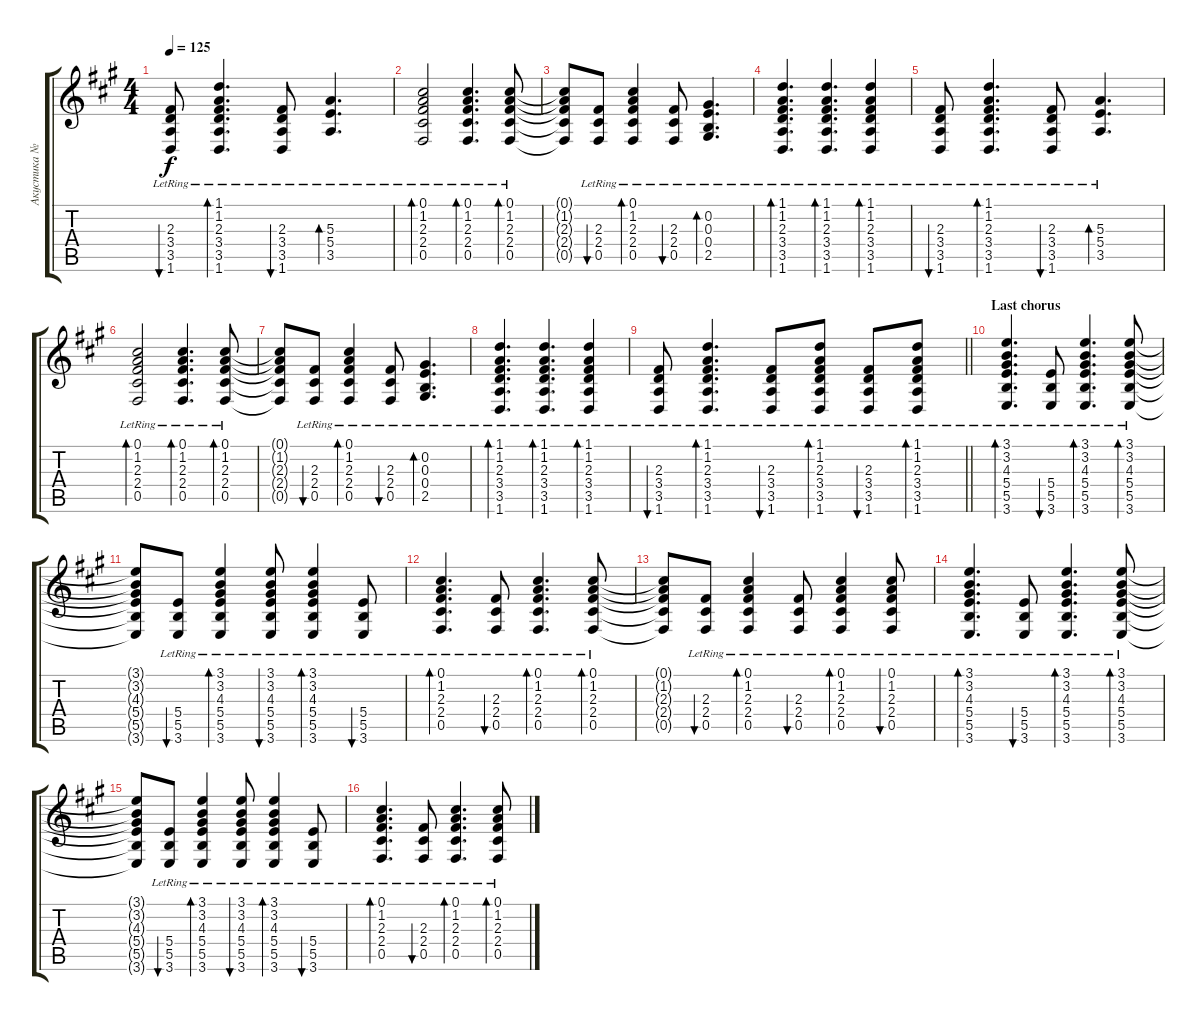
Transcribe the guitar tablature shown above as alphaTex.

\track ("Акустика №1" "Акустика №") {instrument acousticguitarsteel}
\staff {score tabs}
\tuning (Db4 Ab3 E3 B2 Gb2 Db2) {hide}
\ts (4 4)
\tempo 125
\clef g2
\ks f#minor
(2.3{lr} 3.4{lr} 3.5{lr} 1.6{lr}).8{bu 30 dy f} (1.1{lr} 1.2{lr} 2.3{lr} 3.4{lr} 3.5{lr} 1.6{lr}).4{d bd 30} (2.3{lr} 3.4{lr} 3.5{lr} 1.6{lr}).8{bu 30} (5.3{lr} 5.4{lr} 3.5{lr}).4{d bd 30} |
(0.1{lr} 1.2{lr} 2.3{lr} 2.4{lr} 0.5{lr}).2{bd 30} (0.1{lr} 1.2{lr} 2.3{lr} 2.4{lr} 0.5{lr}).4{d bd 30} (0.1{lr} 1.2{lr} 2.3{lr} 2.4{lr} 0.5{lr}).8{bd 30} |
(0.1{t} 1.2{t} 2.3{t} 2.4{t} 0.5{t}).8 (2.3{lr} 2.4{lr} 0.5{lr}).8{bu 30} (0.1{lr} 1.2{lr} 2.3{lr} 2.4{lr} 0.5{lr}).4{bd 30} (2.3{lr} 2.4{lr} 0.5{lr}).8{bu 30} (0.2{lr} 0.3{lr} 0.4{lr} 2.5{lr}).4{d bd 30} |
(1.1{lr} 1.2{lr} 2.3{lr} 3.4{lr} 3.5{lr} 1.6{lr}).4{d bd 30} (1.1{lr} 1.2{lr} 2.3{lr} 3.4{lr} 3.5{lr} 1.6{lr}).4{d bd 30} (1.1{lr} 1.2{lr} 2.3{lr} 3.4{lr} 3.5{lr} 1.6{lr}).4{bd 30} |
(2.3{lr} 3.4{lr} 3.5{lr} 1.6{lr}).8{bu 30} (1.1{lr} 1.2{lr} 2.3{lr} 3.4{lr} 3.5{lr} 1.6{lr}).4{d bd 30} (2.3{lr} 3.4{lr} 3.5{lr} 1.6{lr}).8{bu 30} (5.3{lr} 5.4{lr} 3.5{lr}).4{d bd 30} |
(0.1{lr} 1.2{lr} 2.3{lr} 2.4{lr} 0.5{lr}).2{bd 30} (0.1{lr} 1.2{lr} 2.3{lr} 2.4{lr} 0.5{lr}).4{d bd 30} (0.1{lr} 1.2{lr} 2.3{lr} 2.4{lr} 0.5{lr}).8{bd 30} |
(0.1{t} 1.2{t} 2.3{t} 2.4{t} 0.5{t}).8 (2.3{lr} 2.4{lr} 0.5{lr}).8{bu 30} (0.1{lr} 1.2{lr} 2.3{lr} 2.4{lr} 0.5{lr}).4{bd 30} (2.3{lr} 2.4{lr} 0.5{lr}).8{bu 30} (0.2{lr} 0.3{lr} 0.4{lr} 2.5{lr}).4{d bd 30} |
(1.1{lr} 1.2{lr} 2.3{lr} 3.4{lr} 3.5{lr} 1.6{lr}).4{d bd 30} (1.1{lr} 1.2{lr} 2.3{lr} 3.4{lr} 3.5{lr} 1.6{lr}).4{d bd 30} (1.1{lr} 1.2{lr} 2.3{lr} 3.4{lr} 3.5{lr} 1.6{lr}).4{bd 30} |
\barLineRight lightlight
(2.3{lr} 3.4{lr} 3.5{lr} 1.6{lr}).8{bu 30} (1.1{lr} 1.2{lr} 2.3{lr} 3.4{lr} 3.5{lr} 1.6{lr}).4{d bd 30} (2.3{lr} 3.4{lr} 3.5{lr} 1.6{lr}).8{bu 30} (1.1{lr} 1.2{lr} 2.3{lr} 3.4{lr} 3.5{lr} 1.6{lr}).8{bd 30} (2.3{lr} 3.4{lr} 3.5{lr} 1.6{lr}).8{bu 30} (1.1{lr} 1.2{lr} 2.3{lr} 3.4{lr} 3.5{lr} 1.6{lr}).8{bd 30} |
\section ("" "Last chorus")
(3.1{lr} 3.2{lr} 4.3{lr} 5.4{lr} 5.5{lr} 3.6{lr}).4{d bd 30} (5.4{lr} 5.5{lr} 3.6{lr}).8{bu 30} (3.1{lr} 3.2{lr} 4.3{lr} 5.4{lr} 5.5{lr} 3.6{lr}).4{d bd 30} (3.1{lr} 3.2{lr} 4.3{lr} 5.4{lr} 5.5{lr} 3.6{lr}).8{bd 30} |
(3.1{t} 3.2{t} 4.3{t} 5.4{t} 5.5{t} 3.6{t}).8 (5.4{lr} 5.5{lr} 3.6{lr}).8{bu 30} (3.1{lr} 3.2{lr} 4.3{lr} 5.4{lr} 5.5{lr} 3.6{lr}).4{bd 30} (3.1{lr} 3.2{lr} 4.3{lr} 5.4{lr} 5.5{lr} 3.6{lr}).8{bu 30} (3.1{lr} 3.2{lr} 4.3{lr} 5.4{lr} 5.5{lr} 3.6{lr}).4{bd 30} (5.4{lr} 5.5{lr} 3.6{lr}).8{bu 30} |
(0.1{lr} 1.2{lr} 2.3{lr} 2.4{lr} 0.5{lr}).4{d bd 30} (2.3{lr} 2.4{lr} 0.5{lr}).8{bu 30} (0.1{lr} 1.2{lr} 2.3{lr} 2.4{lr} 0.5{lr}).4{d bd 30} (0.1{lr} 1.2{lr} 2.3{lr} 2.4{lr} 0.5{lr}).8{bd 30} |
(0.1{t} 1.2{t} 2.3{t} 2.4{t} 0.5{t}).8 (2.3{lr} 2.4{lr} 0.5{lr}).8{bu 30} (0.1{lr} 1.2{lr} 2.3{lr} 2.4{lr} 0.5{lr}).4{bd 30} (2.3{lr} 2.4{lr} 0.5{lr}).8{bu 30} (0.1{lr} 1.2{lr} 2.3{lr} 2.4{lr} 0.5{lr}).4{bd 30} (0.1{lr} 1.2{lr} 2.3{lr} 2.4{lr} 0.5{lr}).8{bu 30} |
(3.1{lr} 3.2{lr} 4.3{lr} 5.4{lr} 5.5{lr} 3.6{lr}).4{d bd 30} (5.4{lr} 5.5{lr} 3.6{lr}).8{bu 30} (3.1{lr} 3.2{lr} 4.3{lr} 5.4{lr} 5.5{lr} 3.6{lr}).4{d bd 30} (3.1{lr} 3.2{lr} 4.3{lr} 5.4{lr} 5.5{lr} 3.6{lr}).8{bd 30} |
(3.1{t} 3.2{t} 4.3{t} 5.4{t} 5.5{t} 3.6{t}).8 (5.4{lr} 5.5{lr} 3.6{lr}).8{bu 30} (3.1{lr} 3.2{lr} 4.3{lr} 5.4{lr} 5.5{lr} 3.6{lr}).4{bd 30} (3.1{lr} 3.2{lr} 4.3{lr} 5.4{lr} 5.5{lr} 3.6{lr}).8{bu 30} (3.1{lr} 3.2{lr} 4.3{lr} 5.4{lr} 5.5{lr} 3.6{lr}).4{bd 30} (5.4{lr} 5.5{lr} 3.6{lr}).8{bu 30} |
(0.1{lr} 1.2{lr} 2.3{lr} 2.4{lr} 0.5{lr}).4{d bd 30} (2.3{lr} 2.4{lr} 0.5{lr}).8{bu 30} (0.1{lr} 1.2{lr} 2.3{lr} 2.4{lr} 0.5{lr}).4{d bd 30} (0.1{lr} 1.2{lr} 2.3{lr} 2.4{lr} 0.5{lr}).8{bd 30}
